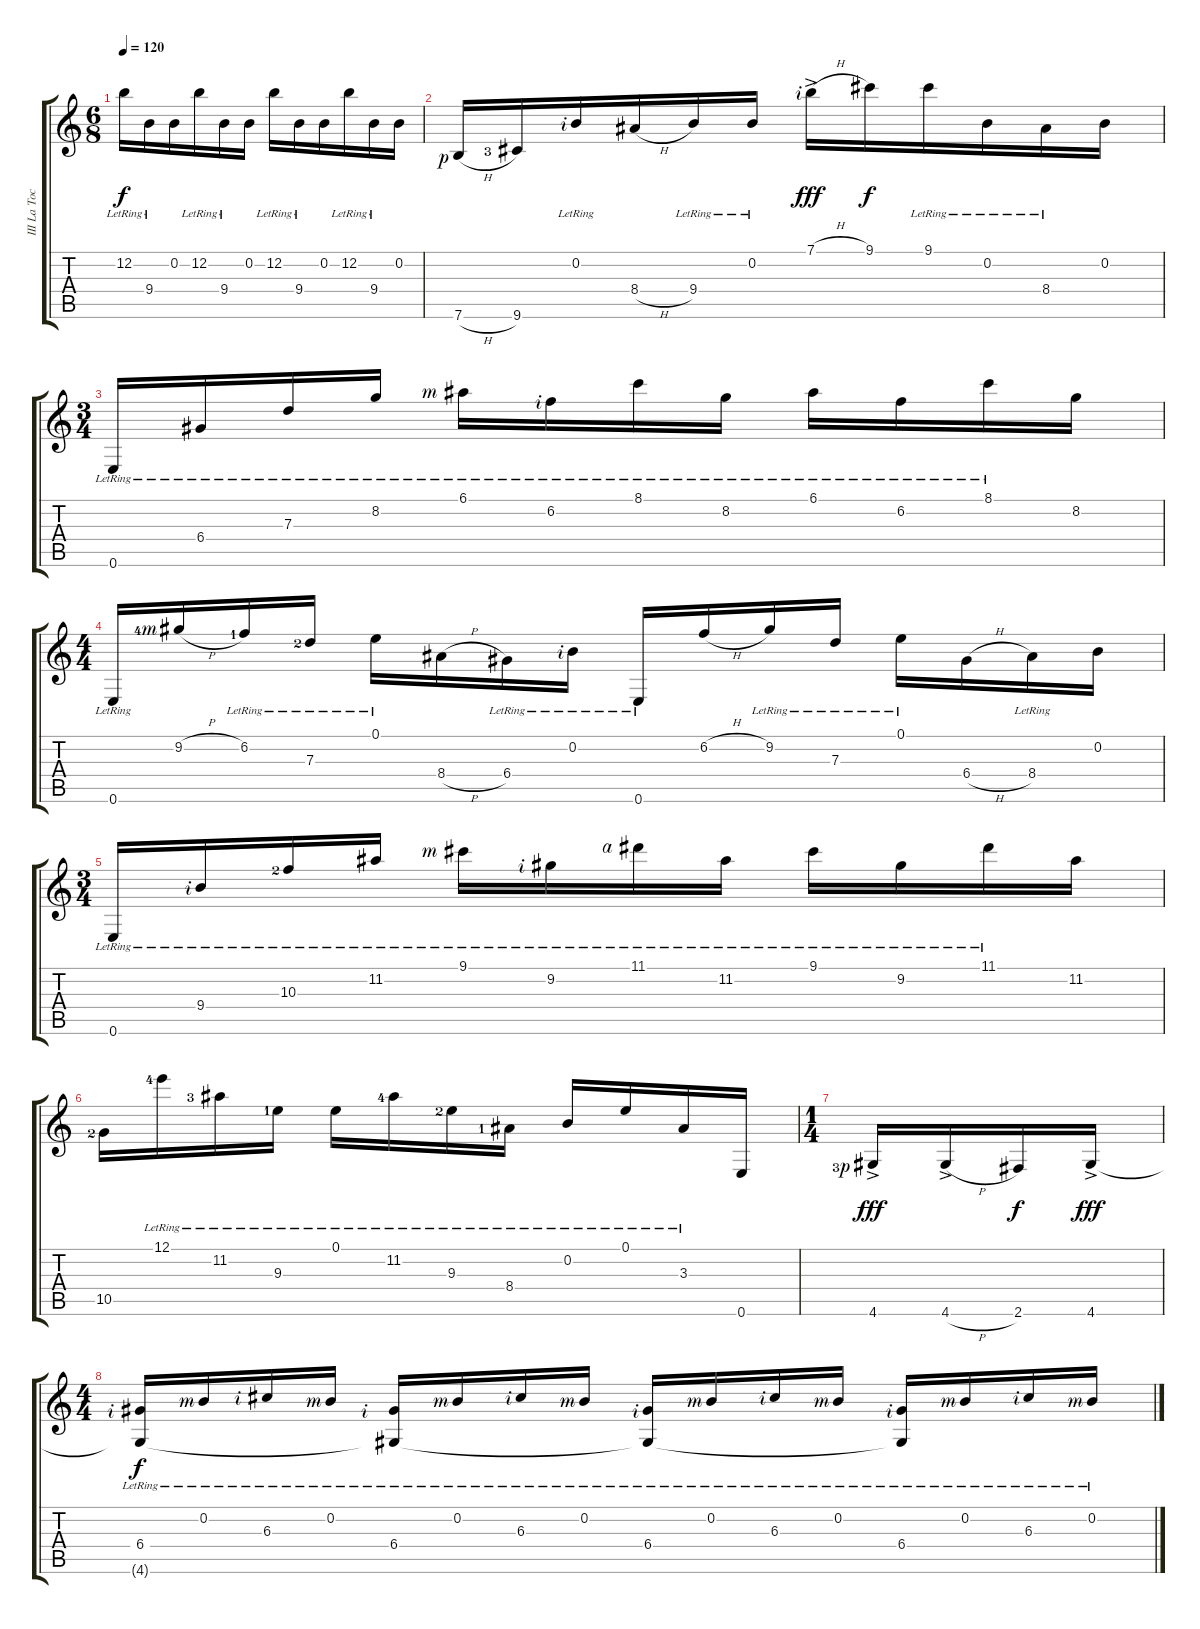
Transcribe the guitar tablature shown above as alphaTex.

\track ("III La Toccata De Pasquini  Allegro viva" "III La Toc") {instrument acousticguitarnylon}
\staff {score tabs}
\tuning (E4 B3 G3 D3 A2 E2) {hide}
\ts (6 8)
\tempo 120
\clef g2
\ks c
12.2{lr}.16{dy f} 9.4{lr}.16 0.2.16 12.2{lr}.16 9.4{lr}.16 0.2.16 12.2{lr}.16 9.4{lr}.16 0.2.16 12.2{lr}.16 9.4{lr}.16 0.2.16 |
7.6{h rf 1}.16 9.6{lf 4}.16 0.2{lr rf 2}.16 8.4{h}.16 9.4{lr}.16 0.2{lr}.16 7.1{h ac rf 2}.16{dy fff} 9.1.16{dy f} 9.1{lr}.16 0.2{lr}.16 8.4{lr}.16 0.2.16 |
\ts (3 4)
0.6{lr}.16 6.4{lr}.16 7.3{lr}.16 8.2{lr}.16 6.1{lr rf 3}.16 6.2{lr rf 2}.16 8.1{lr}.16 8.2{lr}.16 6.1{lr}.16 6.2{lr}.16 8.1{lr}.16 8.2.16 |
\ts (4 4)
0.6{lr}.16 9.2{h lf 5 rf 3}.16 6.2{lr lf 2}.16 7.3{lr lf 3}.16 0.1{lr}.16 8.4{h}.16 6.4{lr}.16 0.2{lr rf 2}.16 0.6{lr}.16 6.2{h}.16 9.2{lr}.16 7.3{lr}.16 0.1{lr}.16 6.4{h}.16 8.4{lr}.16 0.2.16 |
\ts (3 4)
0.6{lr}.16 9.4{lr rf 2}.16 10.3{lr lf 3}.16 11.2{lr}.16 9.1{lr rf 3}.16 9.2{lr rf 2}.16 11.1{lr rf 4}.16 11.2{lr}.16 9.1{lr}.16 9.2{lr}.16 11.1{lr}.16 11.2.16 |
10.5{lf 3}.16 12.1{lr lf 5}.16 11.2{lr lf 4}.16 9.3{lr lf 2}.16 0.1{lr}.16 11.2{lr lf 5}.16 9.3{lr lf 3}.16 8.4{lr lf 2}.16 0.2{lr}.16 0.1{lr}.16 3.3{lr}.16 0.6.16 |
\ts (1 4)
4.6{ac lf 4 rf 1}.16{dy fff} 4.6{h ac}.16 2.6.16{dy f} 4.6{ac}.16{dy fff} |
\ts (4 4)
(6.4{lr rf 2} 4.6{t}).16{dy f} 0.2{lr rf 3}.16 6.3{lr rf 2}.16 0.2{lr rf 3}.16 (6.4{lr rf 2} 4.6{t}).16 0.2{lr rf 3}.16 6.3{lr rf 2}.16 0.2{lr rf 3}.16 (6.4{lr rf 2} 4.6{t}).16 0.2{lr rf 3}.16 6.3{lr rf 2}.16 0.2{lr rf 3}.16 (6.4{lr rf 2} 4.6{t}).16 0.2{lr rf 3}.16 6.3{lr rf 2}.16 0.2{lr rf 3}.16
